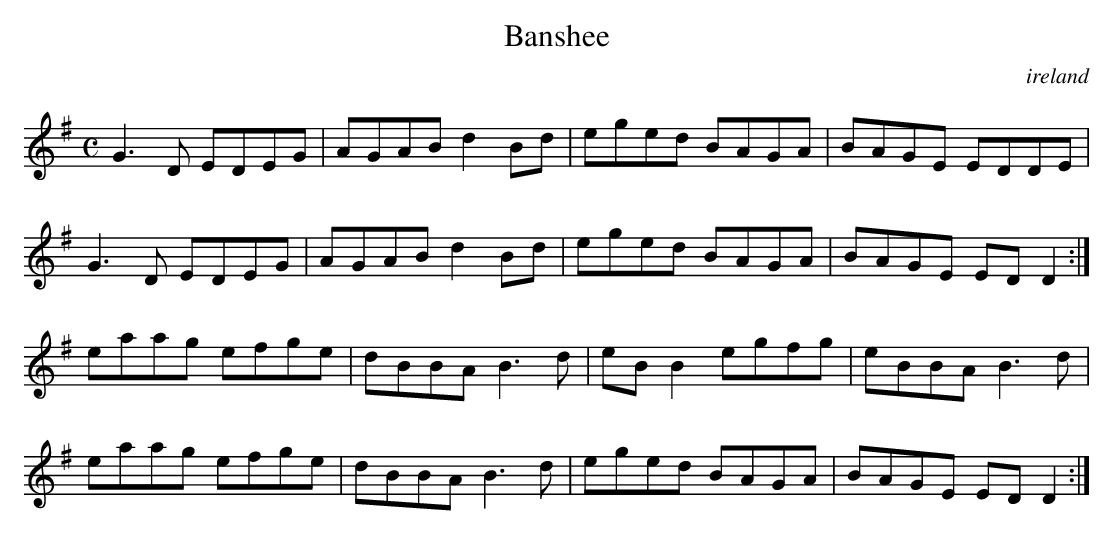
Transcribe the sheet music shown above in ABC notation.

X:1
T:Banshee
O:ireland
M:C
L:1/8
K:G Major
G3D EDEG|AGAB d2Bd|eged BAGA|BAGE EDDE|!
G3D EDEG|AGAB d2Bd|eged BAGA|BAGE EDD2:|!
eaag efge|dBBA B3d|eBB2 egfg|eBBA B3d|!
eaag efge|dBBA B3d|eged BAGA|BAGE EDD2:|!
